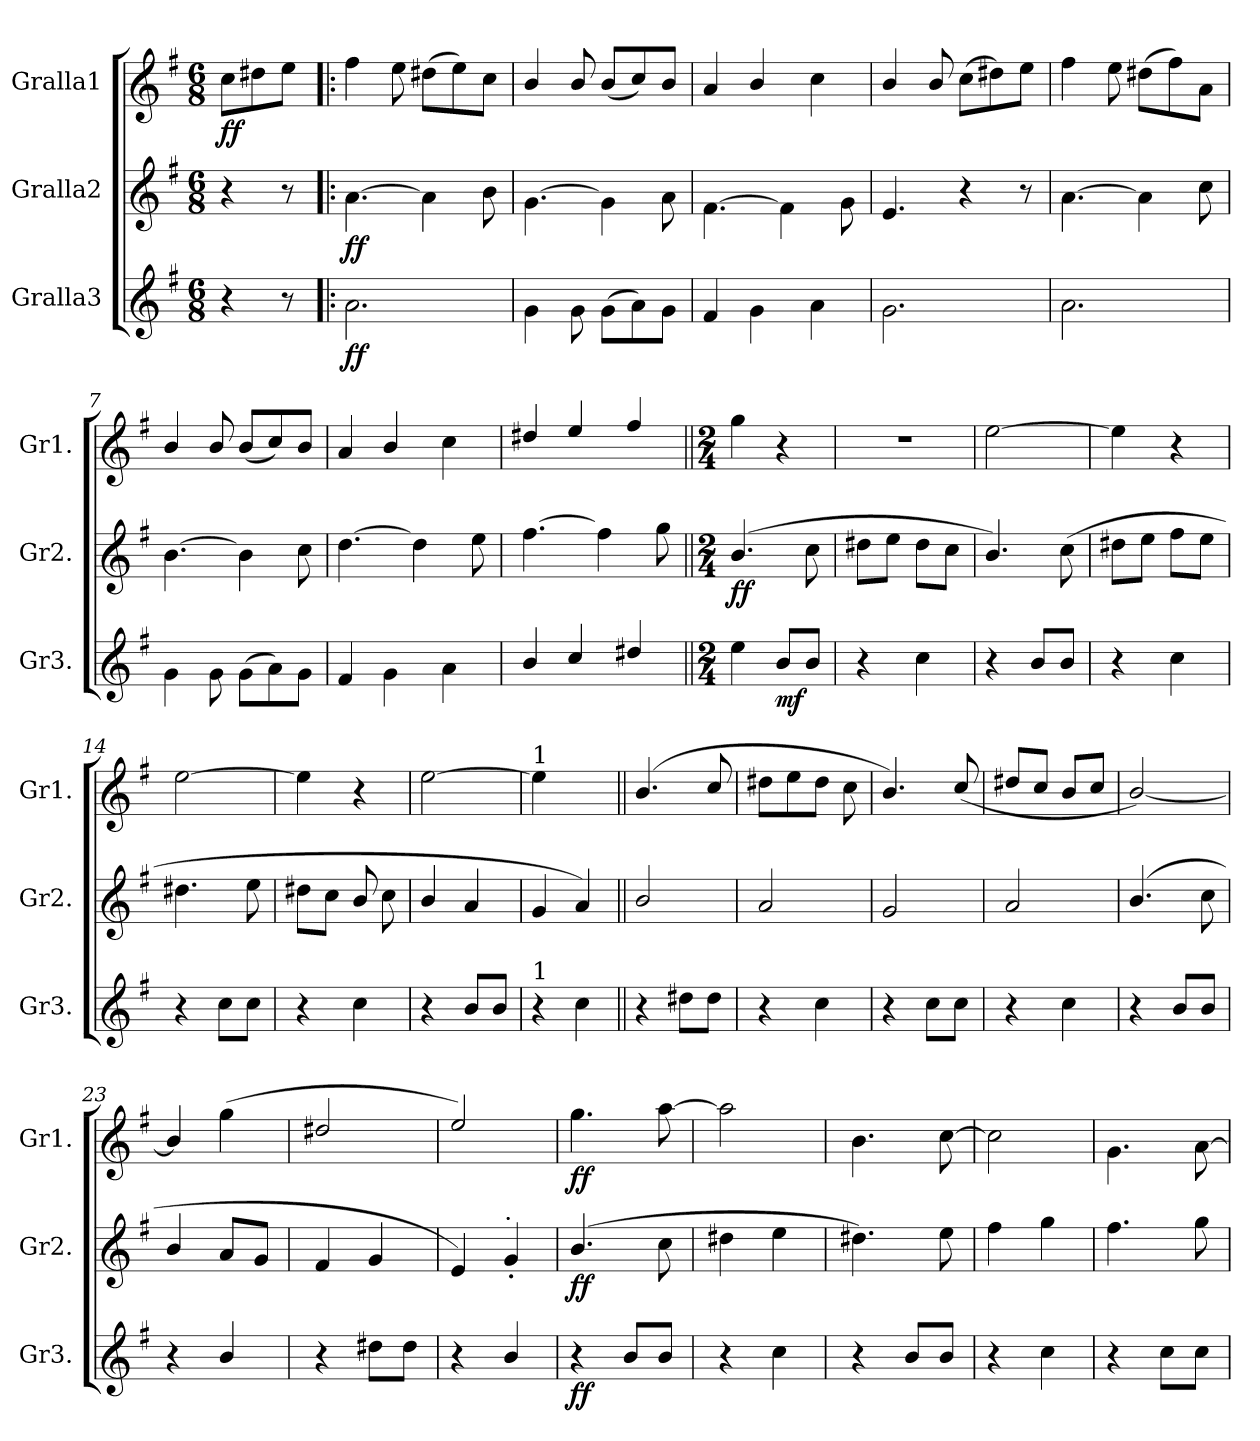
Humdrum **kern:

**kern	**dynam	**kern	**dynam	**kern	**dynam
*part3	*part3	*part2	*part2	*part1	*part1
*staff3	*staff3	*staff2	*staff2	*staff1	*staff1
*I"Gralla3	*	*I"Gralla2	*	*I"Gralla1	*
*I'Gr3.	*	*I'Gr2.	*	*I'Gr1.	*
*clefG2	*	*clefG2	*	*clefG2	*
*k[f#]	*	*k[f#]	*	*k[f#]	*
*M6/8	*	*M6/8	*	*M6/8	*
=1	=1	=1	=1	=1	=1
!	!	!	!	!	!LO:DY:b
4r	.	4r	.	8cc\L	ff
.	.	.	.	8dd#X\	.
8r	.	8r	.	8ee\J	.
=2!|:	=2!|:	=2!|:	=2!|:	=2!|:	=2!|:
!	!LO:DY:b	!	!LO:DY:b	!	!
2.a\	ff	[4.a\	ff	4ff#\	.
.	.	.	.	8ee\	.
.	.	4a\]	.	(>8dd#X\L	.
.	.	.	.	8ee\)	.
.	.	8b\	.	8cc\J	.
=3	=3	=3	=3	=3	=3
4g\	.	[4.g\	.	4b/	.
8g\	.	.	.	8b/	.
(>8g\L	.	4g\]	.	(<8b/L	.
8a\)	.	.	.	8cc/)	.
8g\J	.	8a\	.	8b/J	.
=4	=4	=4	=4	=4	=4
4f#/	.	[4.f#\	.	4a/	.
4g\	.	.	.	4b/	.
.	.	4f#\]	.	.	.
4a\	.	.	.	4cc\	.
.	.	8g\	.	.	.
=5	=5	=5	=5	=5	=5
2.g\	.	4.e/	.	4b/	.
.	.	.	.	8b/	.
.	.	4r	.	(>8cc\L	.
.	.	.	.	8dd#X\)	.
.	.	8r	.	8ee\J	.
=6	=6	=6	=6	=6	=6
2.a\	.	[4.a\	.	4ff#\	.
.	.	.	.	8ee\	.
.	.	4a\]	.	(>8dd#X\L	.
.	.	.	.	8ff#\)	.
.	.	8cc\	.	8a\J	.
=7	=7	=7	=7	=7	=7
4g\	.	[4.b\	.	4b/	.
8g\	.	.	.	8b/	.
(>8g\L	.	4b\]	.	(<8b/L	.
8a\)	.	.	.	8cc/)	.
8g\J	.	8cc\	.	8b/J	.
=8	=8	=8	=8	=8	=8
4f#/	.	[4.dd\	.	4a/	.
4g\	.	.	.	4b/	.
.	.	4dd\]	.	.	.
4a\	.	.	.	4cc\	.
.	.	8ee\	.	.	.
!!LO:LB:g=z
=9	=9	=9	=9	=9	=9
4b/	.	[4.ff#\	.	4dd#X/	.
4cc/	.	.	.	4ee/	.
.	.	4ff#\]	.	.	.
4dd#X/	.	.	.	4ff#/	.
.	.	8gg\	.	.	.
=10||	=10||	=10||	=10||	=10||	=10||
*M2/4	*	*M2/4	*	*M2/4	*
!	!	!	!LO:DY:b	!	!
4ee\	.	(>4.b/	ff	4gg\	.
!	!LO:DY:b	!	!	!	!
8b/L	mf	.	.	4r	.
8b/J	.	8cc\	.	.	.
=11	=11	=11	=11	=11	=11
4r	.	8dd#X\L	.	2r	.
.	.	8ee\J	.	.	.
4cc\	.	8dd#\L	.	.	.
.	.	8cc\J	.	.	.
=12	=12	=12	=12	=12	=12
4r	.	4.b/)	.	[2ee\	.
8b/L	.	.	.	.	.
8b/J	.	(>8cc\	.	.	.
=13	=13	=13	=13	=13	=13
4r	.	8dd#X\L	.	4ee\]	.
.	.	8ee\J	.	.	.
4cc\	.	8ff#\L	.	4r	.
.	.	8ee\J	.	.	.
=14	=14	=14	=14	=14	=14
4r	.	4.dd#X\	.	[2ee\	.
8cc\L	.	.	.	.	.
8cc\J	.	8ee\	.	.	.
=15	=15	=15	=15	=15	=15
4r	.	8dd#X\L	.	4ee\]	.
.	.	8cc\J	.	.	.
4cc\	.	8b/	.	4r	.
.	.	8cc\	.	.	.
=16	=16	=16	=16	=16	=16
4r	.	4b/	.	[2ee\	.
8b/L	.	4a/	.	.	.
8b/J	.	.	.	.	.
=17	=17	=17	=17	=17	=17
!	!	!	!	!LO:TX:a:t=1	!
!LO:TX:a:t=1	!	!	!	!	!
4r	.	4g/	.	4ee\]	.
4cc\	.	4a/)	.	4ryy	.
=18||	=18||	=18||	=18||	=18||	=18||
4r	.	2b/	.	(<4.b/	.
8dd#X\L	.	.	.	.	.
8dd#\J	.	.	.	8cc/	.
=19	=19	=19	=19	=19	=19
4r	.	2a/	.	8dd#X\L	.
.	.	.	.	8ee\	.
4cc\	.	.	.	8dd#\J	.
.	.	.	.	8cc\	.
=20	=20	=20	=20	=20	=20
4r	.	2g/	.	4.b/)	.
8cc\L	.	.	.	.	.
8cc\J	.	.	.	(<8cc/	.
!!LO:LB:g=z
=21	=21	=21	=21	=21	=21
4r	.	2a/	.	8dd#X/L	.
.	.	.	.	8cc/J	.
4cc\	.	.	.	8b/L	.
.	.	.	.	8cc/J	.
=22	=22	=22	=22	=22	=22
4r	.	(>4.b/	.	[2b/)	.
8b/L	.	.	.	.	.
8b/J	.	8cc\	.	.	.
=23	=23	=23	=23	=23	=23
4r	.	4b/	.	4b/]	.
4b/	.	8a/L	.	(>4gg\	.
.	.	8g/J	.	.	.
=24	=24	=24	=24	=24	=24
4r	.	4f#/	.	2dd#X/	.
8dd#X\L	.	4g/	.	.	.
8dd#\J	.	.	.	.	.
=25	=25	=25	=25	=25	=25
4r	.	4e/)	.	2ee/)	.
!	!	!LO:TX:a:t=.	!	!	!
4b/	.	4g'/	.	.	.
=26	=26	=26	=26	=26	=26
!	!LO:DY:b	!	!LO:DY:b	!	!LO:DY:b
4r	ff	(>4.b/	ff	4.gg\	ff
8b/L	.	.	.	.	.
8b/J	.	8cc\	.	[8aa\	.
=27	=27	=27	=27	=27	=27
4r	.	4dd#X\	.	2aa\]	.
4cc\	.	4ee\	.	.	.
=28	=28	=28	=28	=28	=28
4r	.	4.dd#X\)	.	4.b\	.
8b/L	.	.	.	.	.
8b/J	.	8ee\	.	[8cc\	.
=29	=29	=29	=29	=29	=29
4r	.	4ff#\	.	2cc\]	.
4cc\	.	4gg\	.	.	.
=30	=30	=30	=30	=30	=30
4r	.	4.ff#\	.	4.g\	.
8cc\L	.	.	.	.	.
8cc\J	.	8gg\	.	[8a\	.
=	=	=	=	=	=
*-	*-	*-	*-	*-	*-
